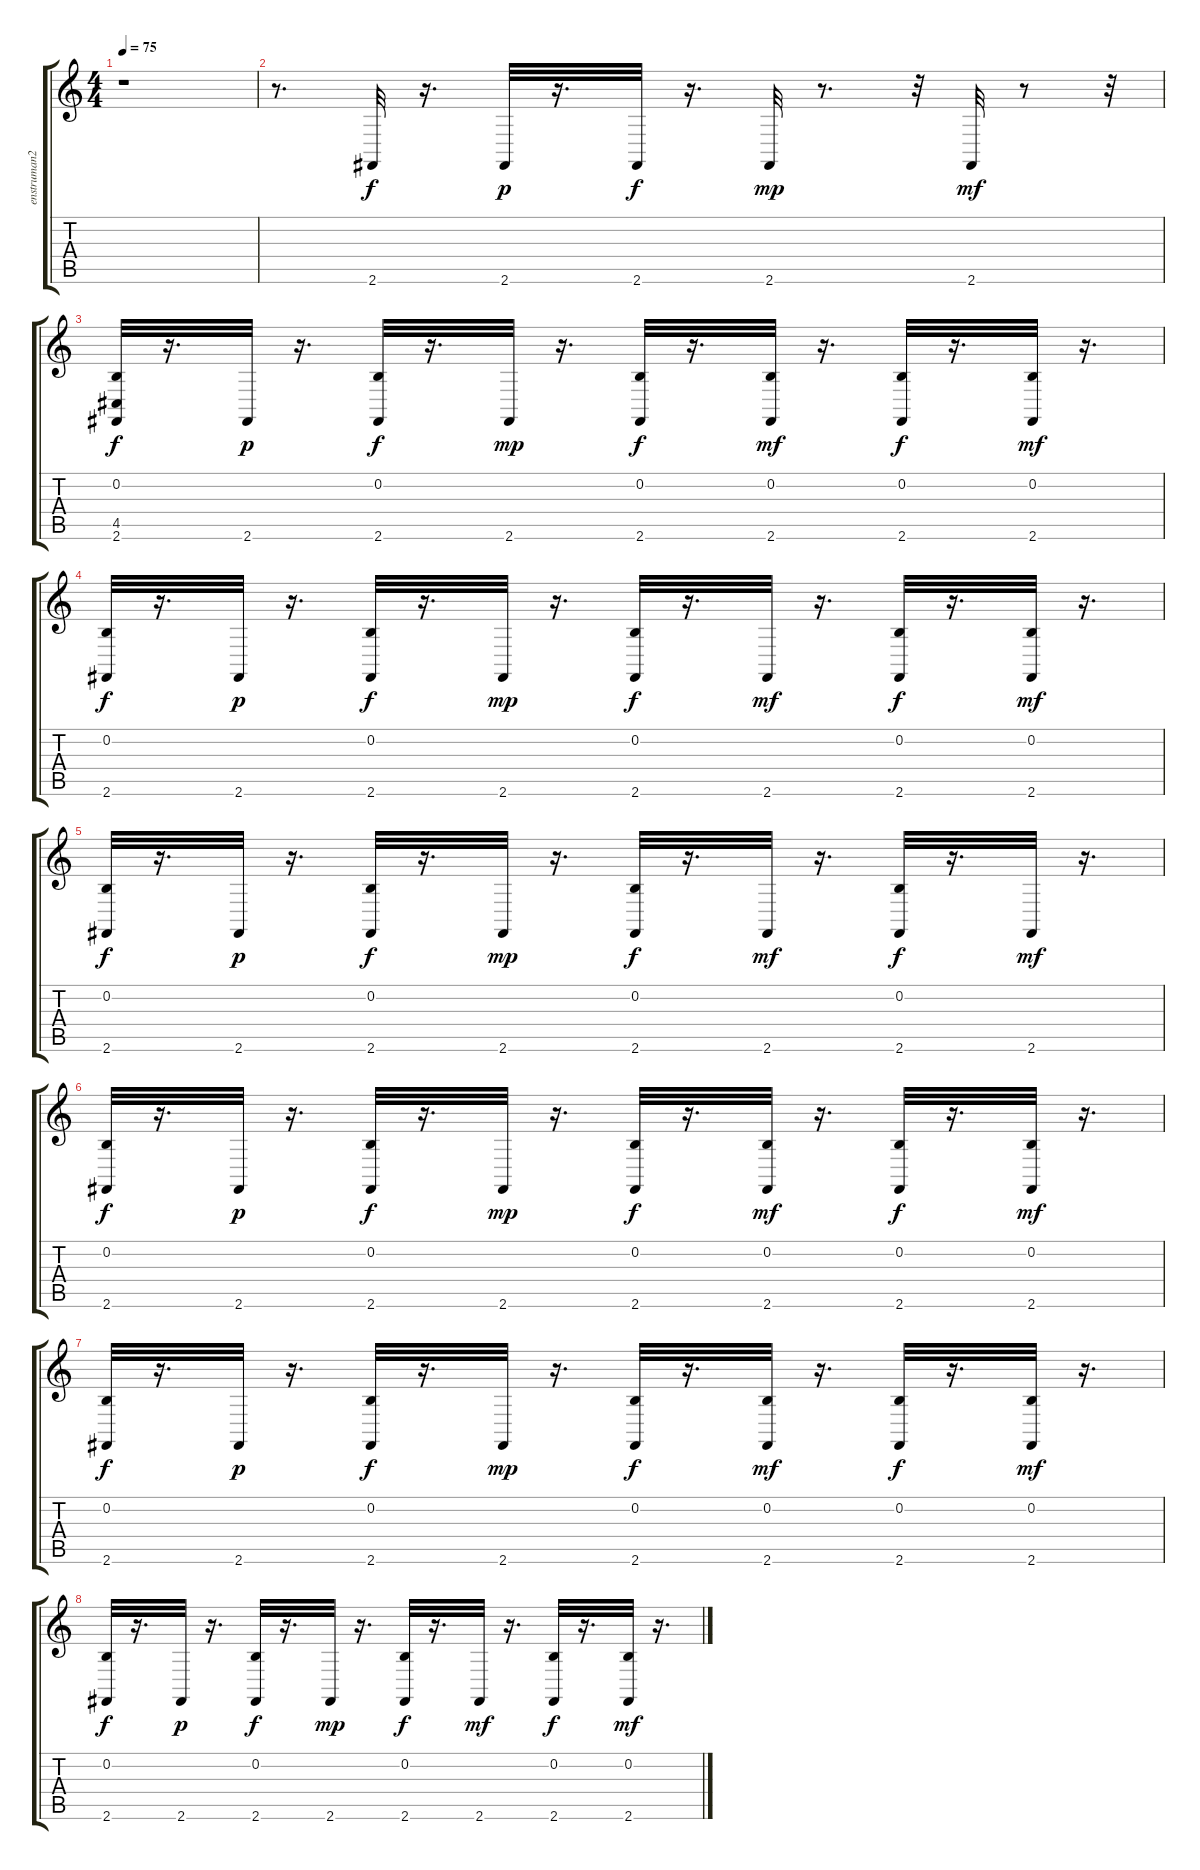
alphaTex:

\track ("enstruman2" "enstruman2") {instrument acousticgrandpiano}
\staff {score tabs}
\tuning (E4 B3 G3 D3 A2 E2) {hide}
\ts (4 4)
\tempo 75
\clef g2
\ks c
r.1{dy f instrument acousticgrandpiano} |
r.8{d} 2.6.32 r.16{d} 2.6.32{dy p} r.16{d} 2.6.32{dy f} r.16{d} 2.6.32{dy mp} r.8{d} r.32 2.6.32{dy mf} r.8 r.32 |
(0.2 4.5 2.6).32{dy f} r.16{d} 2.6.32{dy p} r.16{d} (0.2 2.6).32{dy f} r.16{d} 2.6.32{dy mp} r.16{d} (0.2 2.6).32{dy f} r.16{d} (0.2 2.6).32{dy mf} r.16{d} (0.2 2.6).32{dy f} r.16{d} (0.2 2.6).32{dy mf} r.16{d} |
(0.2 2.6).32{dy f} r.16{d} 2.6.32{dy p} r.16{d} (0.2 2.6).32{dy f} r.16{d} 2.6.32{dy mp} r.16{d} (0.2 2.6).32{dy f} r.16{d} 2.6.32{dy mf} r.16{d} (0.2 2.6).32{dy f} r.16{d} (0.2 2.6).32{dy mf} r.16{d} |
(0.2 2.6).32{dy f} r.16{d} 2.6.32{dy p} r.16{d} (0.2 2.6).32{dy f} r.16{d} 2.6.32{dy mp} r.16{d} (0.2 2.6).32{dy f} r.16{d} 2.6.32{dy mf} r.16{d} (0.2 2.6).32{dy f} r.16{d} 2.6.32{dy mf} r.16{d} |
(0.2 2.6).32{dy f} r.16{d} 2.6.32{dy p} r.16{d} (0.2 2.6).32{dy f} r.16{d} 2.6.32{dy mp} r.16{d} (0.2 2.6).32{dy f} r.16{d} (0.2 2.6).32{dy mf} r.16{d} (0.2 2.6).32{dy f} r.16{d} (0.2 2.6).32{dy mf} r.16{d} |
(0.2 2.6).32{dy f} r.16{d} 2.6.32{dy p} r.16{d} (0.2 2.6).32{dy f} r.16{d} 2.6.32{dy mp} r.16{d} (0.2 2.6).32{dy f} r.16{d} (0.2 2.6).32{dy mf} r.16{d} (0.2 2.6).32{dy f} r.16{d} (0.2 2.6).32{dy mf} r.16{d} |
(0.2 2.6).32{dy f} r.16{d} 2.6.32{dy p} r.16{d} (0.2 2.6).32{dy f} r.16{d} 2.6.32{dy mp} r.16{d} (0.2 2.6).32{dy f} r.16{d} 2.6.32{dy mf} r.16{d} (0.2 2.6).32{dy f} r.16{d} (0.2 2.6).32{dy mf} r.16{d}
